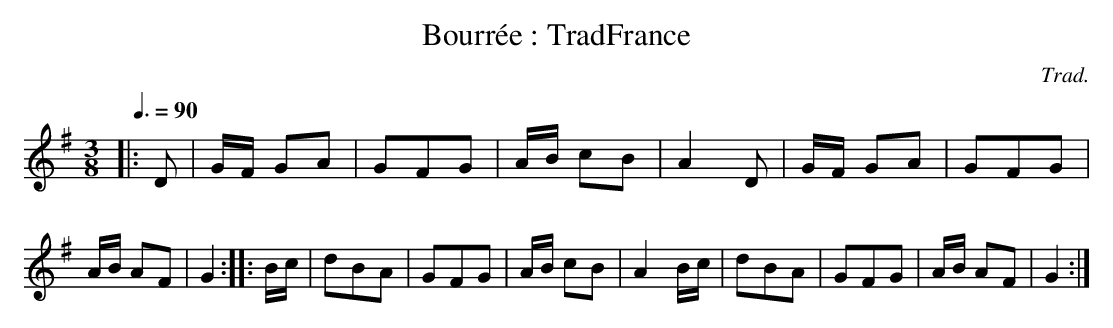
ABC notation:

X:1
T:Bourrée : TradFrance
C:Trad.
M:3/8
L:1/8
Q:3/8=90
K:Gmaj
L:1/8
|: D | G/2F/2 GA | GFG | A/2B/2 cB | A2 D |\
G/2F/2 GA | GFG | A/2B/2 AF | G2 ::\
B/2c/2 | dBA | GFG | A/2B/2 cB | A2 B/2c/2 |\
dBA | GFG | A/2B/2 AF | G2 :|
